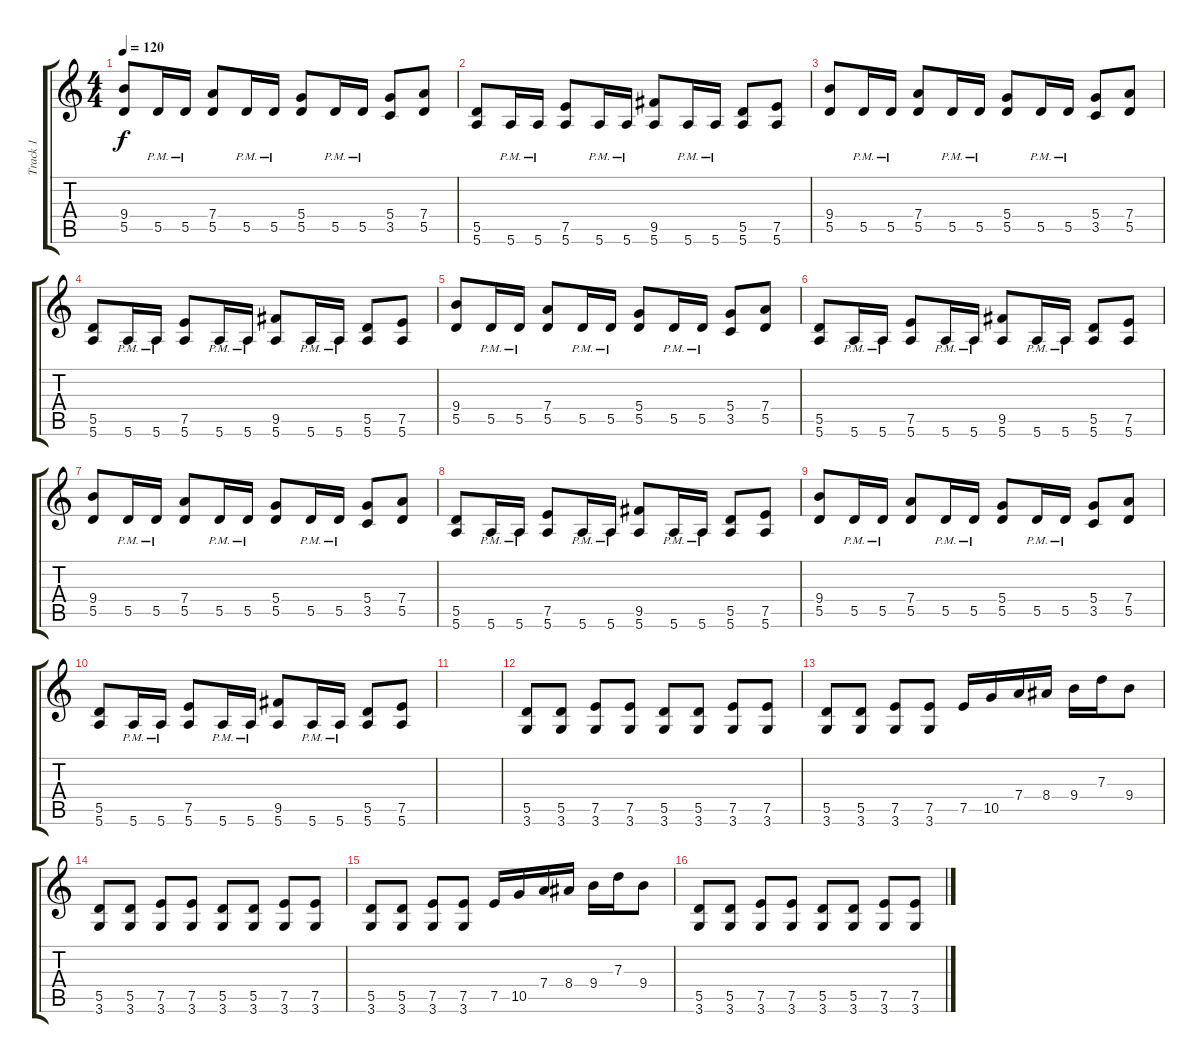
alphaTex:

\track ("Track 1" "Track 1") {instrument overdrivenguitar}
\staff {score tabs}
\tuning (E4 B3 G3 D3 A2 E2) {hide}
\ts (4 4)
\tempo 120
\clef g2
\ks c
(9.4 5.5).8{dy f} 5.5{pm}.16 5.5{pm}.16 (7.4 5.5).8 5.5{pm}.16 5.5{pm}.16 (5.4 5.5).8 5.5{pm}.16 5.5{pm}.16 (5.4 3.5).8 (7.4 5.5).8 |
(5.5 5.6).8 5.6{pm}.16 5.6{pm}.16 (7.5 5.6).8 5.6{pm}.16 5.6{pm}.16 (9.5 5.6).8 5.6{pm}.16 5.6{pm}.16 (5.5 5.6).8 (7.5 5.6).8 |
(9.4 5.5).8 5.5{pm}.16 5.5{pm}.16 (7.4 5.5).8 5.5{pm}.16 5.5{pm}.16 (5.4 5.5).8 5.5{pm}.16 5.5{pm}.16 (5.4 3.5).8 (7.4 5.5).8 |
(5.5 5.6).8 5.6{pm}.16 5.6{pm}.16 (7.5 5.6).8 5.6{pm}.16 5.6{pm}.16 (9.5 5.6).8 5.6{pm}.16 5.6{pm}.16 (5.5 5.6).8 (7.5 5.6).8 |
(9.4 5.5).8 5.5{pm}.16 5.5{pm}.16 (7.4 5.5).8 5.5{pm}.16 5.5{pm}.16 (5.4 5.5).8 5.5{pm}.16 5.5{pm}.16 (5.4 3.5).8 (7.4 5.5).8 |
(5.5 5.6).8 5.6{pm}.16 5.6{pm}.16 (7.5 5.6).8 5.6{pm}.16 5.6{pm}.16 (9.5 5.6).8 5.6{pm}.16 5.6{pm}.16 (5.5 5.6).8 (7.5 5.6).8 |
(9.4 5.5).8 5.5{pm}.16 5.5{pm}.16 (7.4 5.5).8 5.5{pm}.16 5.5{pm}.16 (5.4 5.5).8 5.5{pm}.16 5.5{pm}.16 (5.4 3.5).8 (7.4 5.5).8 |
(5.5 5.6).8 5.6{pm}.16 5.6{pm}.16 (7.5 5.6).8 5.6{pm}.16 5.6{pm}.16 (9.5 5.6).8 5.6{pm}.16 5.6{pm}.16 (5.5 5.6).8 (7.5 5.6).8 |
(9.4 5.5).8 5.5{pm}.16 5.5{pm}.16 (7.4 5.5).8 5.5{pm}.16 5.5{pm}.16 (5.4 5.5).8 5.5{pm}.16 5.5{pm}.16 (5.4 3.5).8 (7.4 5.5).8 |
(5.5 5.6).8 5.6{pm}.16 5.6{pm}.16 (7.5 5.6).8 5.6{pm}.16 5.6{pm}.16 (9.5 5.6).8 5.6{pm}.16 5.6{pm}.16 (5.5 5.6).8 (7.5 5.6).8 |
|
(5.5 3.6).8 (5.5 3.6).8 (7.5 3.6).8 (7.5 3.6).8 (5.5 3.6).8 (5.5 3.6).8 (7.5 3.6).8 (7.5 3.6).8 |
(5.5 3.6).8 (5.5 3.6).8 (7.5 3.6).8 (7.5 3.6).8 7.5.16 10.5.16 7.4.16 8.4.16 9.4.16 7.3.16 9.4.8 |
(5.5 3.6).8 (5.5 3.6).8 (7.5 3.6).8 (7.5 3.6).8 (5.5 3.6).8 (5.5 3.6).8 (7.5 3.6).8 (7.5 3.6).8 |
(5.5 3.6).8 (5.5 3.6).8 (7.5 3.6).8 (7.5 3.6).8 7.5.16 10.5.16 7.4.16 8.4.16 9.4.16 7.3.16 9.4.8 |
(5.5 3.6).8 (5.5 3.6).8 (7.5 3.6).8 (7.5 3.6).8 (5.5 3.6).8 (5.5 3.6).8 (7.5 3.6).8 (7.5 3.6).8
